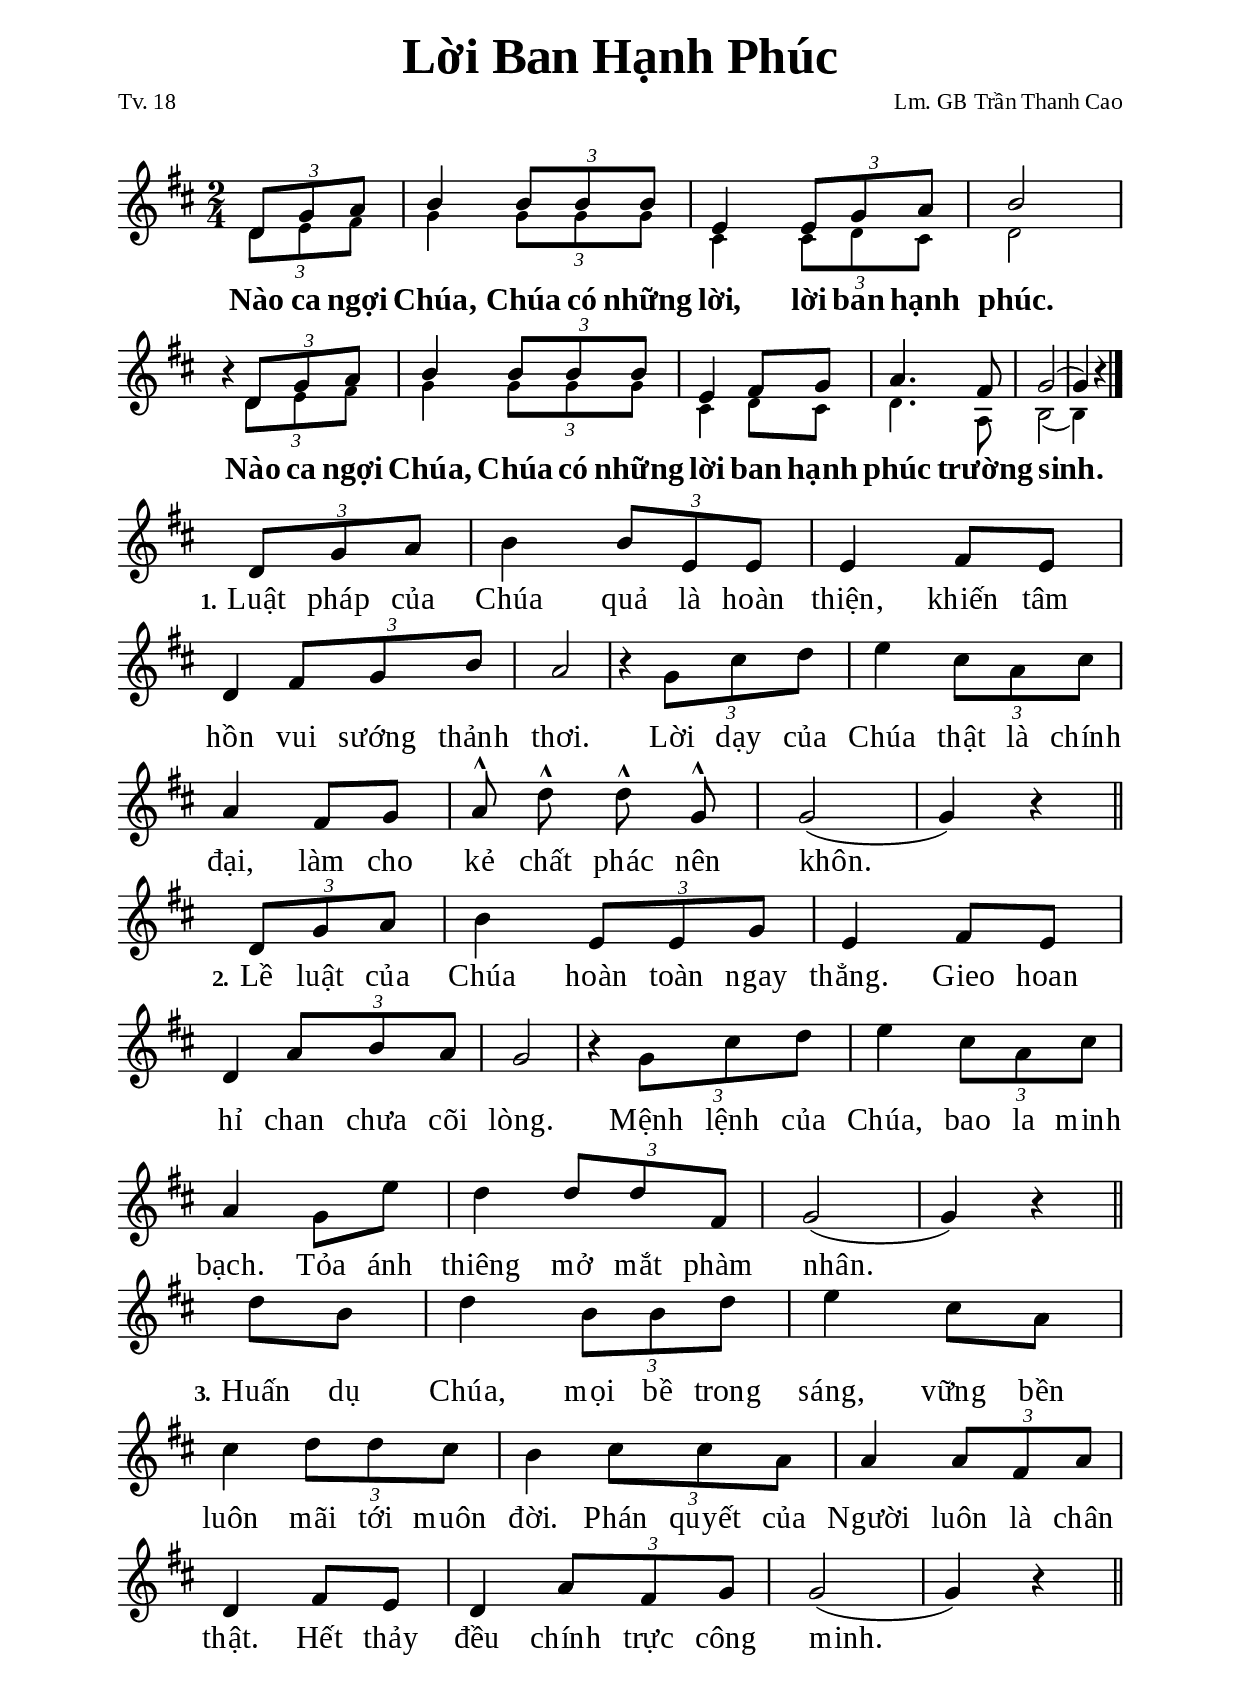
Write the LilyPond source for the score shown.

% Cài đặt chung
\version "2.20.0"
\include "english.ly"

\header {
  title = \markup { \fontsize #3 "Lời Ban Hạnh Phúc" }
  poet = "Tv. 18"
  composer = "Lm. GB Trần Thanh Cao"
  arranger = " "
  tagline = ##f
}

\paper {
  #(set-paper-size "a4")
  top-margin = 10\mm
  bottom-margin = 10\mm
  left-margin = 20\mm
  right-margin = 20\mm
  indent = #0
  #(define fonts
    (make-pango-font-tree
      "Liberation Serif"
      "Liberation Serif"
      "Liberation Serif"
      (/ 20 20)))
  page-count = #1
}

% Nhạc điệp khúc
nhacDiepKhucSop = \relative c' {
  \partial 4 \tuplet 3/2 { d8 g a } |
  b4 \tuplet 3/2 { b8 b b } |
  e,4 \tuplet 3/2 { e8 g a } |
  b2 |
  r4 \tuplet 3/2 { d,8 g a } |
  b4 \tuplet 3/2 { b8 b b } |
  e,4 fs8 g |
  a4. fs8 |
  g2 ( |
  g4) r \bar "|."
}

nhacDiepKhucBas = \relative c' {
  \partial 4 \tuplet 3/2 { d8 e fs } |
  g4 \tuplet 3/2 { g8 g g } |
  cs,4 \tuplet 3/2 { cs8 d cs } |
  d2 |
  r4 \tuplet 3/2 { d8 e fs } |
  g4 \tuplet 3/2 { g8 g g } |
  cs,4 d8 cs |
  d4. a8 |
  b2 ( |
  b4) r
}

% Nhạc phiên khúc
nhacPhienKhucMot = \relative c' {
  \partial 4 \tuplet 3/2 { d8 g a } |
  b4 \tuplet 3/2 { b8 e, e } |
  e4 fs8 e |
  d4 \tuplet 3/2 { fs8 g b } |
  a2 |
  r4 \tuplet 3/2 { g8 cs d } |
  e4 \tuplet 3/2 { cs8 a cs } |
  a4 fs8 g |
  \autoBeamOff
  a8 ^^ d ^^ d ^^ g, ^^ |
  \autoBeamOn
  g2 ( |
  g4) r \bar "||"
}

nhacPhienKhucHai = \relative c' {
  \partial 4 \tuplet 3/2 { d8 g a } |
  b4 \tuplet 3/2 { e,8 e g} |
  e4 fs8 e |
  d4 \tuplet 3/2 { a'8 b a } |
  g2 |
  r4 \tuplet 3/2 { g8 cs d } |
  e4 \tuplet 3/2 { cs8 a cs } |
  a4 g8 e' |
  d4 \tuplet 3/2 { d8 d fs, } |
  g2 ( |
  g4) r \bar "||"
}

nhacPhienKhucBa = \relative c'' {
  \partial 4 d8 b |
  d4 \tuplet 3/2 { b8 b d } |
  e4 cs8 a |
  cs4 \tuplet 3/2 { d8 d cs } |
  b4 \tuplet 3/2 { cs8 cs a } |
  a4 \tuplet 3/2 { a8 fs a } |
  d,4 fs8 e |
  d4 \tuplet 3/2 { a'8 fs g } |
  g2 ( |
  g4) r \bar "||"
}

% Lời điệp khúc
loiDiepKhuc = \lyricmode {
  Nào ca ngợi Chúa,
  Chúa có những lời, lời ban hạnh phúc.
  Nào ca ngợi Chúa,
  Chúa có những lời ban hạnh phúc trường sinh.
}

% Lời phiên khúc
loiPhienKhucMot = \lyricmode {
  \set stanza = #"1."
  Luật pháp của Chúa quả là hoàn thiện,
  khiến tâm hồn vui sướng thảnh thơi.
  Lời dạy của Chúa thật là chính đại,
  làm cho kẻ chất phác nên khôn.
}

loiPhienKhucHai = \lyricmode {
  \set stanza = #"2."
  Lề luật của Chúa hoàn toàn ngay thẳng.
  Gieo hoan hỉ chan chưa cõi lòng.
  Mệnh lệnh của Chúa, bao la minh bạch.
  Tỏa ánh thiêng mở mắt phàm nhân.
}

loiPhienKhucBa = \lyricmode {
  \set stanza = #"3."
  Huấn dụ Chúa, mọi bề trong sáng,
  vững bền luôn mãi tới muôn đời.
  Phán quyết của Người luôn là chân thật.
  Hết thảy đều chính trực công minh.
}


% Dàn trang
\score {
  \new ChoirStaff <<
    \new Staff = diepKhuc \with {
        \consists "Merge_rests_engraver"
        \magnifyStaff #(magstep +1)
      }
      <<
      \new Voice = beSop {
        \voiceOne \key d \major \time 2/4 \nhacDiepKhucSop
      }
      \new Voice = beBas {
        \override NoteHead.font-size = #-2
        \voiceTwo \key d \major \time 2/4 \nhacDiepKhucBas
      }
    >>
    \new Lyrics \lyricsto beSop \loiDiepKhuc
  >>
  \layout {
    \override Lyrics.LyricText.font-series = #'bold
    \override Lyrics.LyricText.font-size = #+3
    \override Lyrics.LyricSpace.minimum-distance = #0.5
    \override Score.BarNumber.break-visibility = ##(#f #f #f)
    \override Score.SpacingSpanner.uniform-stretching = ##t
  }
}

\score {
  \new ChoirStaff <<
    \new Staff = phienKhuc \with {
        \magnifyStaff #(magstep +1)
      }
      <<
      \new Voice = beSop {
        \key d \major \time 2/4 \nhacPhienKhucMot
      }
    >>
    \new Lyrics \lyricsto beSop \loiPhienKhucMot
  >>
  \layout {
    \override Staff.TimeSignature.transparent = ##t
    \override Lyrics.LyricText.font-size = #+3
    \override Lyrics.LyricSpace.minimum-distance = #2.0
    \override Score.BarNumber.break-visibility = ##(#f #f #f)
    \override Score.SpacingSpanner.uniform-stretching = ##t
  }
}

\score {
  \new ChoirStaff <<
    \new Staff = phienKhuc \with {
        \magnifyStaff #(magstep +1)
      }
      <<
      \new Voice = beSop {
        \key d \major \time 2/4 \nhacPhienKhucHai
      }
    >>
    \new Lyrics \lyricsto beSop \loiPhienKhucHai
  >>
  \layout {
    \override Staff.TimeSignature.transparent = ##t
    \override Lyrics.LyricText.font-size = #+3
    \override Lyrics.LyricSpace.minimum-distance = #2.0
    \override Score.BarNumber.break-visibility = ##(#f #f #f)
    \override Score.SpacingSpanner.uniform-stretching = ##t
  }
}

\score {
  \new ChoirStaff <<
    \new Staff = phienKhuc \with {
        \magnifyStaff #(magstep +1)
      }
      <<
      \new Voice = beSop {
        \key d \major \time 2/4 \nhacPhienKhucBa
      }
    >>
    \new Lyrics \lyricsto beSop \loiPhienKhucBa
  >>
  \layout {
    \override Staff.TimeSignature.transparent = ##t
    \override Lyrics.LyricText.font-size = #+3
    \override Lyrics.LyricSpace.minimum-distance = #2.0
    \override Score.BarNumber.break-visibility = ##(#f #f #f)
    \override Score.SpacingSpanner.uniform-stretching = ##t
  }
}
